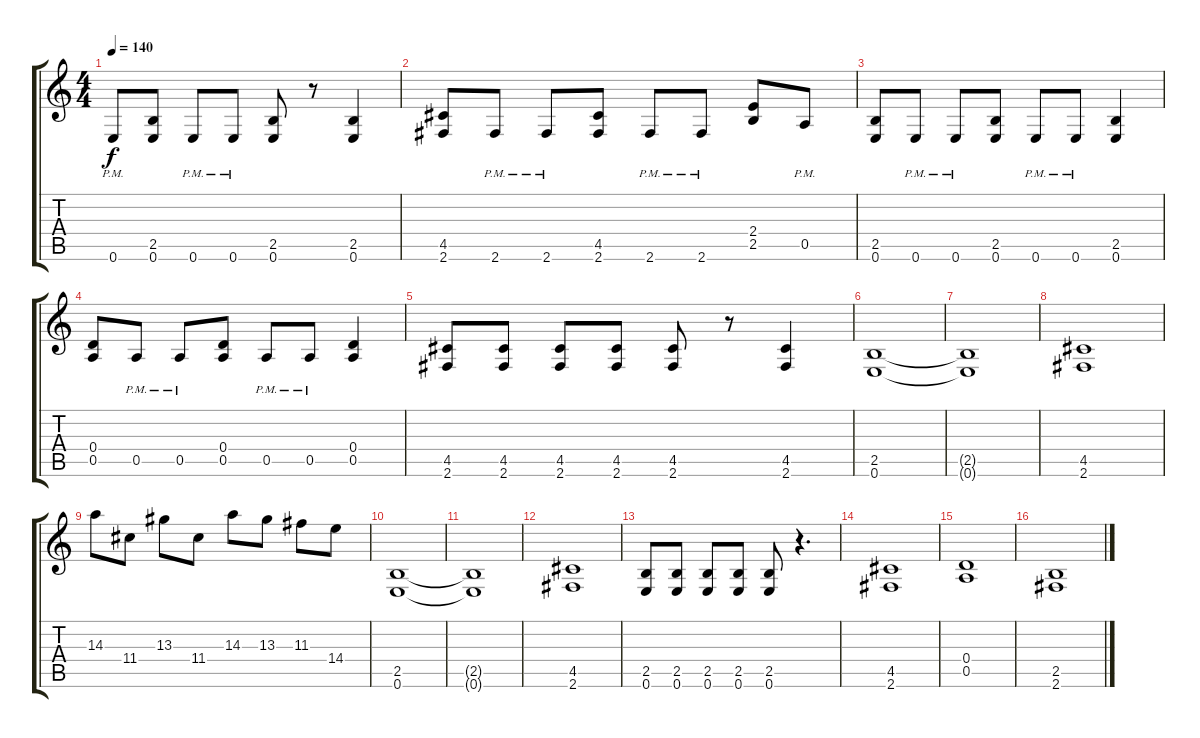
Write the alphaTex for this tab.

\track "" {instrument overdrivenguitar}
\staff {score tabs}
\tuning (E4 B3 G3 D3 A2 E2) {hide}
\ts (4 4)
\tempo 140
\clef g2
\ks c
0.6{pm}.8{dy f} (2.5 0.6).8 0.6{pm}.8 0.6{pm}.8 (2.5 0.6).8 r.8 (2.5 0.6).4 |
(4.5 2.6).8 2.6{pm}.8 2.6{pm}.8 (4.5 2.6).8 2.6{pm}.8 2.6{pm}.8 (2.4 2.5).8 0.5{pm}.8 |
(2.5 0.6).8 0.6{pm}.8 0.6{pm}.8 (2.5 0.6).8 0.6{pm}.8 0.6{pm}.8 (2.5 0.6).4 |
(0.4 0.5).8 0.5{pm}.8 0.5{pm}.8 (0.4 0.5).8 0.5{pm}.8 0.5{pm}.8 (0.4 0.5).4 |
(4.5 2.6).8 (4.5 2.6).8 (4.5 2.6).8 (4.5 2.6).8 (4.5 2.6).8 r.8 (4.5 2.6).4 |
(2.5 0.6).1 |
(2.5{t} 0.6{t}).1 |
(4.5 2.6).1 |
14.3.8 11.4.8 13.3.8 11.4.8 14.3.8 13.3.8 11.3.8 14.4.8 |
(2.5 0.6).1 |
(2.5{t} 0.6{t}).1 |
(4.5 2.6).1 |
(2.5 0.6).8 (2.5 0.6).8 (2.5 0.6).8 (2.5 0.6).8 (2.5 0.6).8 r.4{d} |
(4.5 2.6).1 |
(0.4 0.5).1 |
(2.5 2.6).1
